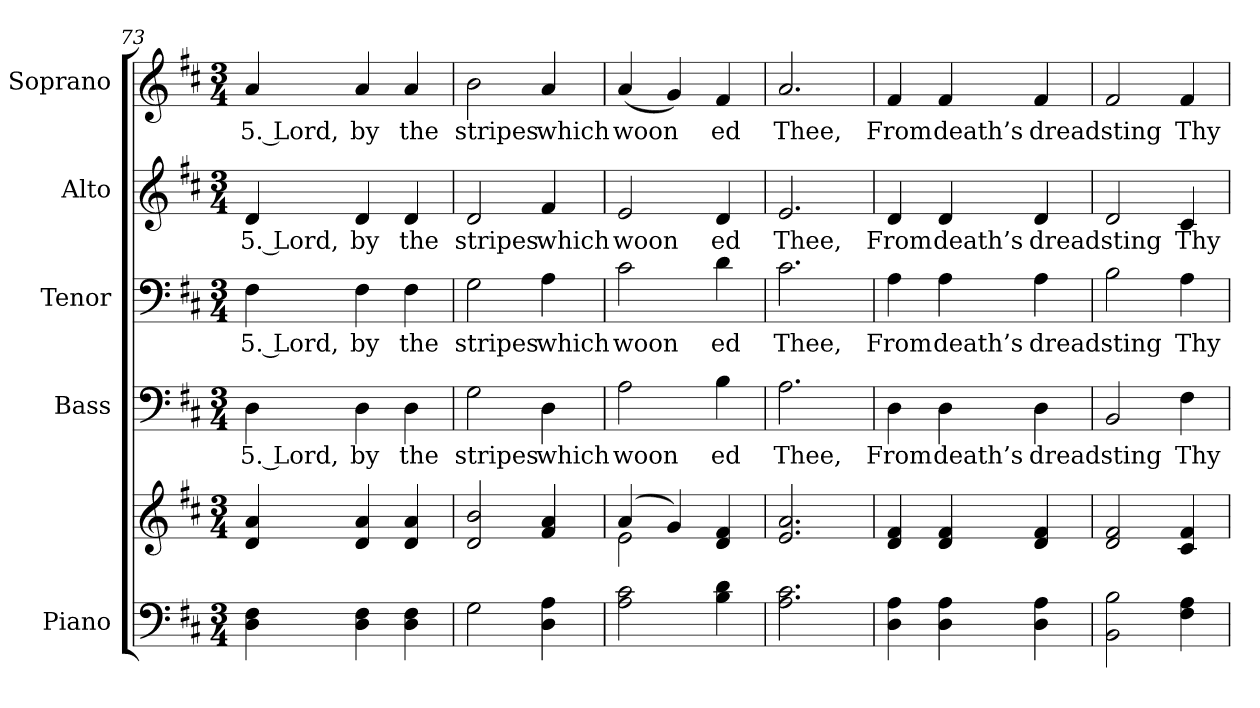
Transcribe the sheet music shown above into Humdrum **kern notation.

**kern	**kern	**kern	**text	**kern	**text	**kern	**text	**kern	**text
*part5	*part5	*part4	*part4	*part3	*part3	*part2	*part2	*part1	*part1
*staff6	*staff5	*staff4	*staff4	*staff3	*staff3	*staff2	*staff2	*staff1	*staff1
*I"Piano	*	*I"Bass	*	*I"Tenor	*	*I"Alto	*	*I"Soprano	*
*I'Pno.	*	*I'B.	*	*I'T.	*	*I'A.	*	*I'S.	*
*clefF4	*clefG2	*clefF4	*	*clefF4	*	*clefG2	*	*clefG2	*
*k[f#c#]	*k[f#c#]	*k[f#c#]	*	*k[f#c#]	*	*k[f#c#]	*	*k[f#c#]	*
*D:	*D:	*D:	*	*D:	*	*D:	*	*D:	*
*M3/4	*M3/4	*M3/4	*	*M3/4	*	*M3/4	*	*M3/4	*
=73	=73	=73	=73	=73	=73	=73	=73	=73	=73
!	!	!	!LO:LY:b:color=#000000	!	!	!	!	!	!
!	!	!	!	!	!LO:LY:b:color=#000000	!	!	!	!
!	!	!	!	!	!	!	!LO:LY:b:color=#000000	!	!
!	!	!	!	!	!	!	!	!	!LO:LY:b:color=#000000
4Di\ 4F#i	4di/ 4ai	4Di\	5. Lord,	4F#i\	5. Lord,	4di/	5. Lord,	4ai/	5. Lord,
!	!	!	!LO:LY:b:color=#000000	!	!	!	!	!	!
!	!	!	!	!	!LO:LY:b:color=#000000	!	!	!	!
!	!	!	!	!	!	!	!LO:LY:b:color=#000000	!	!
!	!	!	!	!	!	!	!	!	!LO:LY:b:color=#000000
4Di\ 4F#i	4di/ 4ai	4Di\	by	4F#i\	by	4di/	by	4ai/	by
!	!	!	!LO:LY:b:color=#000000	!	!	!	!	!	!
!	!	!	!	!	!LO:LY:b:color=#000000	!	!	!	!
!	!	!	!	!	!	!	!LO:LY:b:color=#000000	!	!
!	!	!	!	!	!	!	!	!	!LO:LY:b:color=#000000
4Di\ 4F#i	4di/ 4ai	4Di\	the	4F#i\	the	4di/	the	4ai/	the
=74	=74	=74	=74	=74	=74	=74	=74	=74	=74
!	!	!	!LO:LY:b:color=#000000	!	!	!	!	!	!
!	!	!	!	!	!LO:LY:b:color=#000000	!	!	!	!
!	!	!	!	!	!	!	!LO:LY:b:color=#000000	!	!
!	!	!	!	!	!	!	!	!	!LO:LY:b:color=#000000
2Gi\	2di/ 2bi	2Gi\	stripes	2Gi\	stripes	2di/	stripes	2bi\	stripes
!	!	!	!LO:LY:b:color=#000000	!	!	!	!	!	!
!	!	!	!	!	!LO:LY:b:color=#000000	!	!	!	!
!	!	!	!	!	!	!	!LO:LY:b:color=#000000	!	!
!	!	!	!	!	!	!	!	!	!LO:LY:b:color=#000000
4Di\ 4Ai	4f#i/ 4ai	4Di\	which	4Ai\	which	4f#i/	which	4ai/	which
!!LO:PB:g=z
=75	=75	=75	=75	=75	=75	=75	=75	=75	=75
*	*^	*	*	*	*	*	*	*	*
!	!	!	!	!LO:LY:b:color=#000000	!	!	!	!	!	!
!	!	!	!	!	!	!LO:LY:b:color=#000000	!	!	!	!
!	!	!	!	!	!	!	!	!LO:LY:b:color=#000000	!	!
!	!	!	!	!	!	!	!	!	!	!LO:LY:b:color=#000000
2Ai\ 2c#i	(4ai/	2ei\	2Ai\	woon	2c#i\	woon	2ei/	woon	(4ai/	woon
.	4gi/)	.	.	.	.	.	.	.	4gi/)	.
!	!	!	!	!LO:LY:b:color=#000000	!	!	!	!	!	!
!	!	!	!	!	!	!LO:LY:b:color=#000000	!	!	!	!
!	!	!	!	!	!	!	!	!LO:LY:b:color=#000000	!	!
!	!	!	!	!	!	!	!	!	!	!LO:LY:b:color=#000000
4Bi\ 4di	4di/ 4f#i	4ryy	4Bi\	ed	4di\	ed	4di/	ed	4f#i/	ed
*	*v	*v	*	*	*	*	*	*	*	*
=76	=76	=76	=76	=76	=76	=76	=76	=76	=76
*	*^	*	*	*	*	*	*	*	*
!	!	!	!	!LO:LY:b:color=#000000	!	!	!	!	!	!
*	*v	*v	*	*	*	*	*	*	*	*
*	*^	*	*	*	*	*	*	*	*
!	!	!	!	!	!	!LO:LY:b:color=#000000	!	!	!	!
*	*v	*v	*	*	*	*	*	*	*	*
*	*^	*	*	*	*	*	*	*	*
!	!	!	!	!	!	!	!	!LO:LY:b:color=#000000	!	!
*	*v	*v	*	*	*	*	*	*	*	*
*	*^	*	*	*	*	*	*	*	*
!	!	!	!	!	!	!	!	!	!	!LO:LY:b:color=#000000
*	*v	*v	*	*	*	*	*	*	*	*
2.Ai\ 2.c#i	2.ei/ 2.ai	2.Ai\	Thee,	2.c#i\	Thee,	2.ei/	Thee,	2.ai/	Thee,
=77	=77	=77	=77	=77	=77	=77	=77	=77	=77
!	!	!	!LO:LY:b:color=#000000	!	!	!	!	!	!
!	!	!	!	!	!LO:LY:b:color=#000000	!	!	!	!
!	!	!	!	!	!	!	!LO:LY:b:color=#000000	!	!
!	!	!	!	!	!	!	!	!	!LO:LY:b:color=#000000
4Di\ 4Ai	4di/ 4f#i	4Di\	From	4Ai\	From	4di/	From	4f#i/	From
!	!	!	!LO:LY:b:color=#000000	!	!	!	!	!	!
!	!	!	!	!	!LO:LY:b:color=#000000	!	!	!	!
!	!	!	!	!	!	!	!LO:LY:b:color=#000000	!	!
!	!	!	!	!	!	!	!	!	!LO:LY:b:color=#000000
4Di\ 4Ai	4di/ 4f#i	4Di\	death’s	4Ai\	death’s	4di/	death’s	4f#i/	death’s
!	!	!	!LO:LY:b:color=#000000	!	!	!	!	!	!
!	!	!	!	!	!LO:LY:b:color=#000000	!	!	!	!
!	!	!	!	!	!	!	!LO:LY:b:color=#000000	!	!
!	!	!	!	!	!	!	!	!	!LO:LY:b:color=#000000
4Di\ 4Ai	4di/ 4f#i	4Di\	dread	4Ai\	dread	4di/	dread	4f#i/	dread
!!LO:PB:g=z
=78	=78	=78	=78	=78	=78	=78	=78	=78	=78
!	!	!	!LO:LY:b:color=#000000	!	!	!	!	!	!
!	!	!	!	!	!LO:LY:b:color=#000000	!	!	!	!
!	!	!	!	!	!	!	!LO:LY:b:color=#000000	!	!
!	!	!	!	!	!	!	!	!	!LO:LY:b:color=#000000
2BBi\ 2Bi	2di/ 2f#i	2BBi/	sting	2Bi\	sting	2di/	sting	2f#i/	sting
!	!	!	!LO:LY:b:color=#000000	!	!	!	!	!	!
!	!	!	!	!	!LO:LY:b:color=#000000	!	!	!	!
!	!	!	!	!	!	!	!LO:LY:b:color=#000000	!	!
!	!	!	!	!	!	!	!	!	!LO:LY:b:color=#000000
4F#i\ 4Ai	4c#i/ 4f#i	4F#i\	Thy	4Ai\	Thy	4c#i/	Thy	4f#i/	Thy
=	=	=	=	=	=	=	=	=	=
*-	*-	*-	*-	*-	*-	*-	*-	*-	*-
